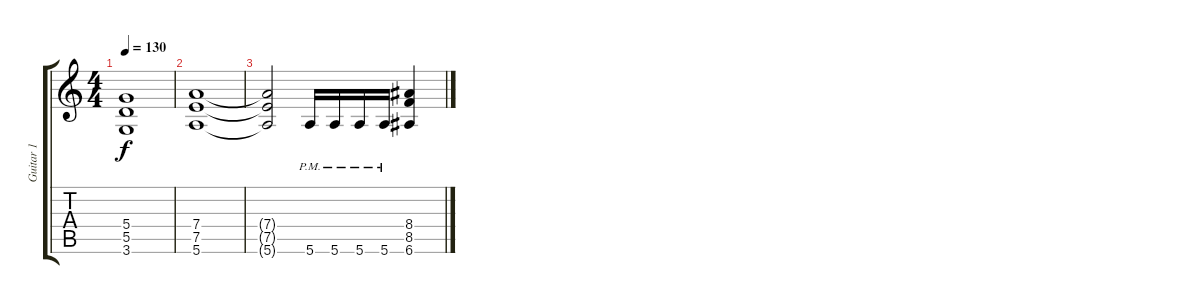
\track ("Guitar 1" "Guitar 1") {instrument distortionguitar}
\staff {score tabs}
\tuning (E4 B3 G3 D3 A2 E2) {hide}
\ts (4 4)
\tempo 130
\clef g2
\ks c
(5.4 5.5 3.6).1{dy f} |
(7.4 7.5 5.6).1 |
(7.4{t} 7.5{t} 5.6{t}).2 5.6{pm}.16 5.6{pm}.16 5.6{pm}.16 5.6{pm}.16 (8.4 8.5 6.6).4
